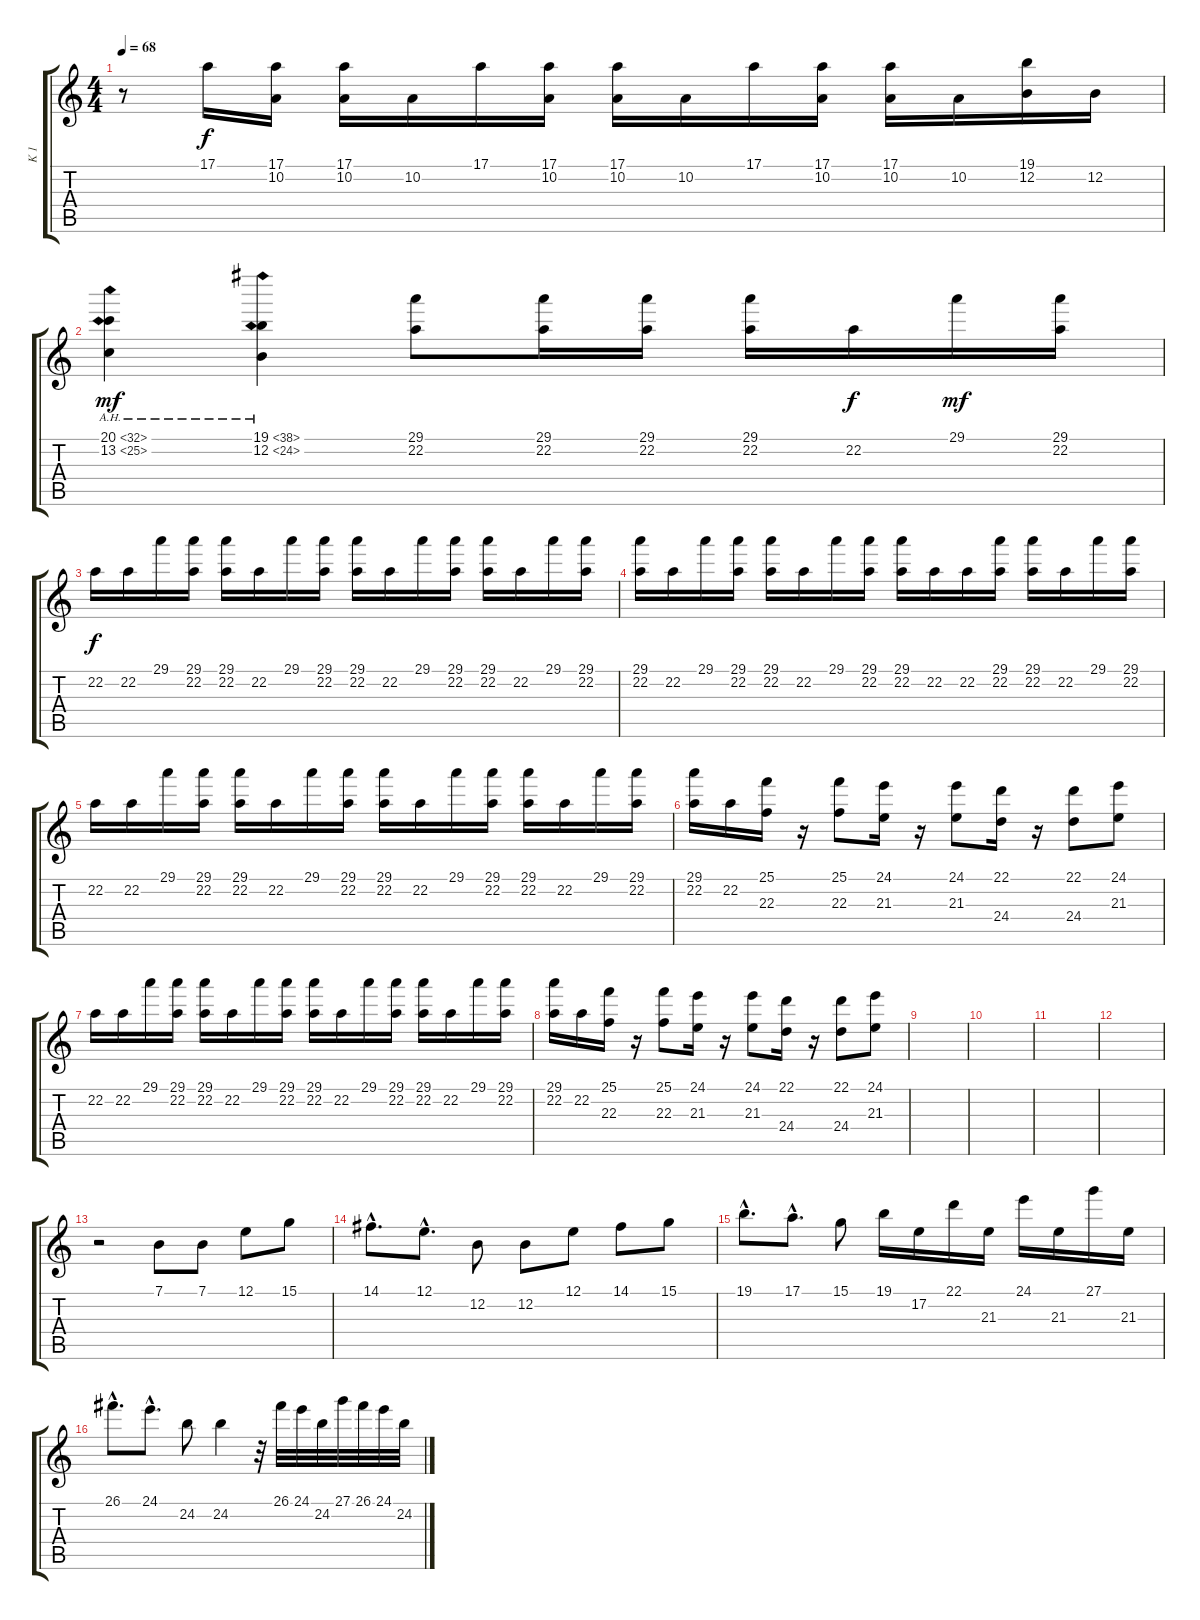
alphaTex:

\track ("K 1" "K 1") {instrument stringensemble1}
\staff {score tabs}
\tuning (E4 B3 G3 D3 A2 E2) {hide}
\ts (4 4)
\tempo 68
\clef g2
\ks c
r.8{dy f instrument stringensemble1} 17.1.16 (17.1 10.2).16 (17.1 10.2).16 10.2.16 17.1.16 (17.1 10.2).16 (17.1 10.2).16 10.2.16 17.1.16 (17.1 10.2).16 (17.1 10.2).16 10.2.16 (19.1 12.2).16 12.2.16 |
(20.1{ah 12} 13.2{ah 12}).4{dy mf} (19.1{ah 19} 12.2{ah 12}).4 (29.1 22.2).8 (29.1 22.2).16 (29.1 22.2).16 (29.1 22.2).16 22.2.16{dy f} 29.1.16{dy mf} (29.1 22.2).16 |
22.2.16{dy f} 22.2.16 29.1.16 (29.1 22.2).16 (29.1 22.2).16 22.2.16 29.1.16 (29.1 22.2).16 (29.1 22.2).16 22.2.16 29.1.16 (29.1 22.2).16 (29.1 22.2).16 22.2.16 29.1.16 (29.1 22.2).16 |
(29.1 22.2).16 22.2.16 29.1.16 (29.1 22.2).16 (29.1 22.2).16 22.2.16 29.1.16 (29.1 22.2).16 (29.1 22.2).16 22.2.16 22.2.16 (29.1 22.2).16 (29.1 22.2).16 22.2.16 29.1.16 (29.1 22.2).16 |
22.2.16 22.2.16 29.1.16 (29.1 22.2).16 (29.1 22.2).16 22.2.16 29.1.16 (29.1 22.2).16 (29.1 22.2).16 22.2.16 29.1.16 (29.1 22.2).16 (29.1 22.2).16 22.2.16 29.1.16 (29.1 22.2).16 |
(29.1 22.2).16 22.2.16 (25.1 22.3).16 r.16 (25.1 22.3).8 (24.1 21.3).16 r.16 (24.1 21.3).8 (22.1 24.4).16 r.16 (22.1 24.4).8 (24.1 21.3).8 |
22.2.16 22.2.16 29.1.16 (29.1 22.2).16 (29.1 22.2).16 22.2.16 29.1.16 (29.1 22.2).16 (29.1 22.2).16 22.2.16 29.1.16 (29.1 22.2).16 (29.1 22.2).16 22.2.16 29.1.16 (29.1 22.2).16 |
(29.1 22.2).16 22.2.16 (25.1 22.3).16 r.16 (25.1 22.3).8 (24.1 21.3).16 r.16 (24.1 21.3).8 (22.1 24.4).16 r.16 (22.1 24.4).8 (24.1 21.3).8 |
\section ("" "")
|
|
|
|
r.2 7.1.8 7.1.8 12.1.8 15.1.8 |
14.1{hac}.8{d} 12.1{hac}.8{d} 12.2.8 12.2.8 12.1.8 14.1.8 15.1.8 |
19.1{hac}.8{d} 17.1{hac}.8{d} 15.1.8 19.1.16 17.2.16 22.1.16 21.3.16 24.1.16 21.3.16 27.1.16 21.3.16 |
26.1{hac}.8{d} 24.1{hac}.8{d} 24.2.8 24.2.4 r.32 26.1.32 24.1.32 24.2.32 27.1.32 26.1.32 24.1.32 24.2.32
